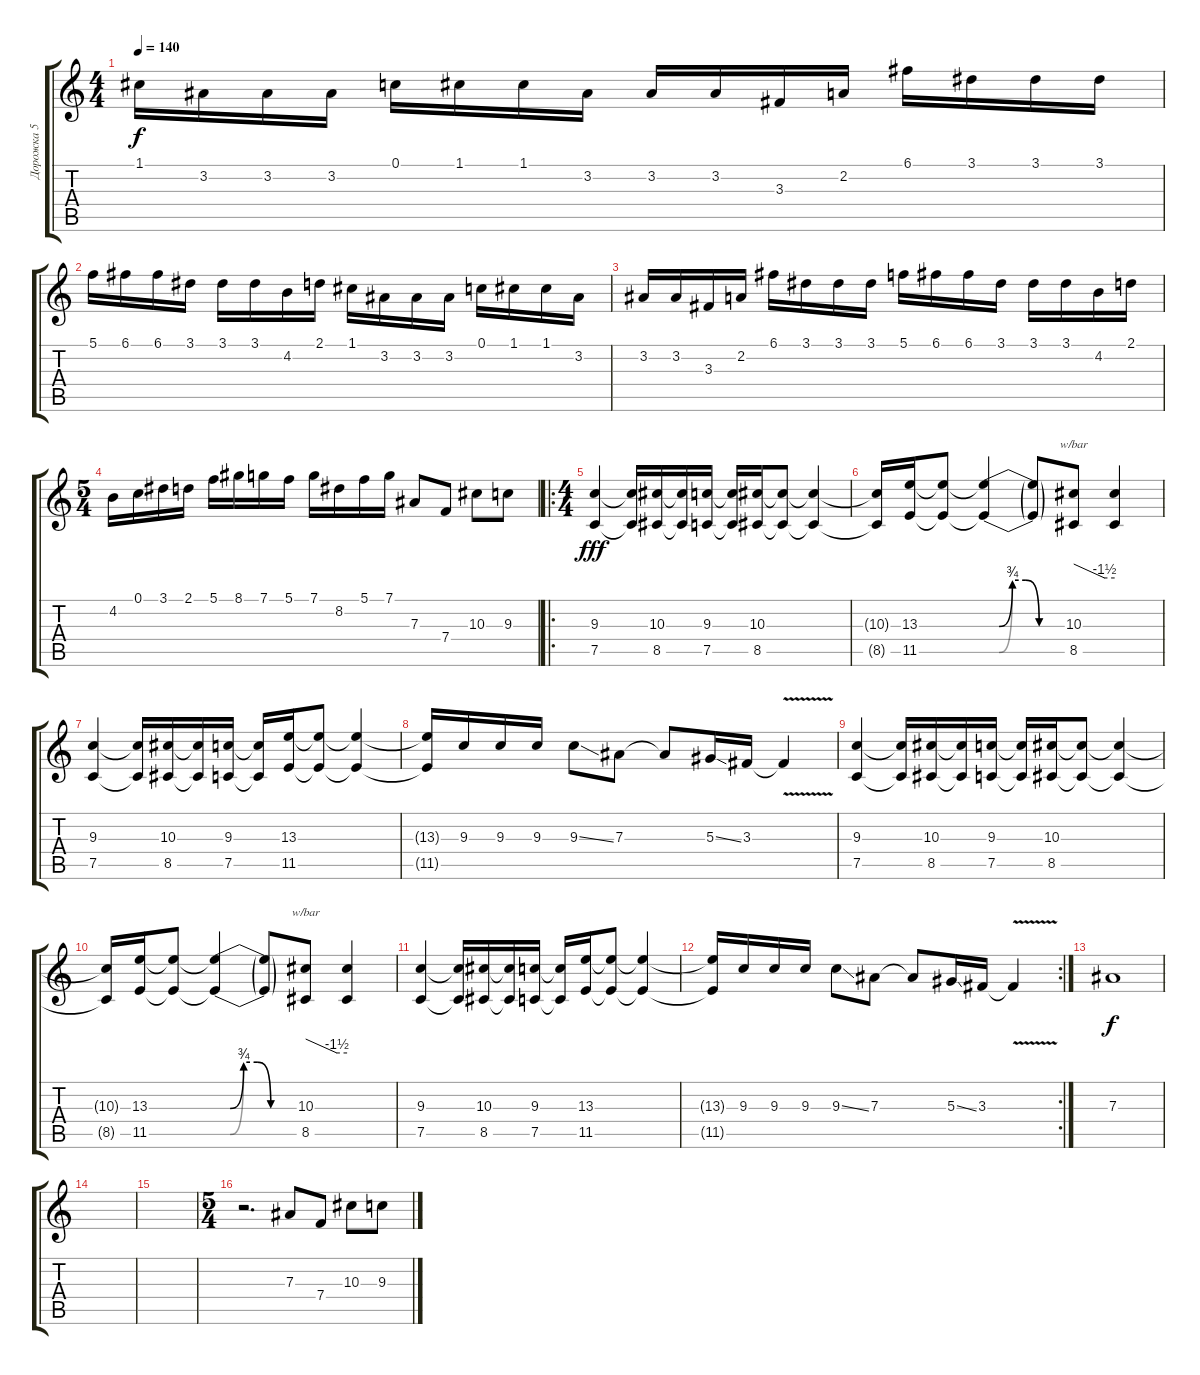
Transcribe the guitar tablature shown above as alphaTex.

\track ("Дорожка 5" "Дорожка 5") {instrument distortionguitar}
\staff {score tabs}
\tuning (C4 G3 Eb3 Bb2 F2 C2) {hide}
\ts (4 4)
\tempo 140
\clef g2
\ks c
1.1.16{dy f balance 2} 3.2.16 3.2.16 3.2.16 0.1.16 1.1.16 1.1.16 3.2.16 3.2.16 3.2.16 3.3.16 2.2.16 6.1.16 3.1.16 3.1.16 3.1.16 |
5.1.16 6.1.16 6.1.16 3.1.16 3.1.16 3.1.16 4.2.16 2.1.16 1.1.16 3.2.16 3.2.16 3.2.16 0.1.16 1.1.16 1.1.16 3.2.16 |
3.2.16 3.2.16 3.3.16 2.2.16 6.1.16 3.1.16 3.1.16 3.1.16 5.1.16 6.1.16 6.1.16 3.1.16 3.1.16 3.1.16 4.2.16 2.1.16 |
\ts (5 4)
4.2.16 0.1.16 3.1.16 2.1.16 5.1.16 8.1.16 7.1.16 5.1.16 7.1.16 8.2.16 5.1.16 7.1.16 7.3.8{balance 8} 7.4.8 10.3.8 9.3.8 |
\ro
\ts (4 4)
(9.3 7.5).4{dy fff balance 16} (9.3{t} 7.5{t}).16 (10.3 8.5).16 (10.3{t} 8.5{t}).16 (9.3 7.5).16 (9.3{t} 7.5{t}).16 (10.3 8.5).16 (10.3{t} 8.5{t}).8 (10.3{t} 8.5{t}).4 |
(10.3{t} 8.5{t}).16 (13.3 11.5).16 (13.3{t} 11.5{t}).8 (13.3{be (custom 0 0 10 0 20 3 30 3 40 0 60 0) t} 11.5{be (custom 0 0 10 0 20 3 30 3 40 0 60 0) t}).4 (13.3{t} 11.5{t}).8 (10.3 8.5).8{tbe (custom default 0 0 45 -6 60 -6)} (10.3{t} 8.5{t}).4 |
(9.3 7.5).4 (9.3{t} 7.5{t}).16 (10.3 8.5).16 (10.3{t} 8.5{t}).16 (9.3 7.5).16 (9.3{t} 7.5{t}).16 (13.3 11.5).16 (13.3{t} 11.5{t}).8 (13.3{t} 11.5{t}).4 |
(13.3{t} 11.5{t}).16 9.3.16 9.3.16 9.3.16 9.3{ss}.8 7.3.8 7.3{t}.8 5.3{ss}.16 3.3.16 3.3{v t}.4 |
(9.3 7.5).4{balance 0} (9.3{t} 7.5{t}).16 (10.3 8.5).16 (10.3{t} 8.5{t}).16 (9.3 7.5).16 (9.3{t} 7.5{t}).16 (10.3 8.5).16 (10.3{t} 8.5{t}).8 (10.3{t} 8.5{t}).4 |
(10.3{t} 8.5{t}).16 (13.3 11.5).16 (13.3{t} 11.5{t}).8 (13.3{be (custom 0 0 10 0 20 3 30 3 40 0 60 0) t} 11.5{be (custom 0 0 10 0 20 3 30 3 40 0 60 0) t}).4 (13.3{t} 11.5{t}).8 (10.3 8.5).8{tbe (custom default 0 0 45 -6 60 -6)} (10.3{t} 8.5{t}).4 |
(9.3 7.5).4 (9.3{t} 7.5{t}).16 (10.3 8.5).16 (10.3{t} 8.5{t}).16 (9.3 7.5).16 (9.3{t} 7.5{t}).16 (13.3 11.5).16 (13.3{t} 11.5{t}).8 (13.3{t} 11.5{t}).4 |
\rc 2
(13.3{t} 11.5{t}).16 9.3.16 9.3.16 9.3.16 9.3{ss}.8 7.3.8 7.3{t}.8 5.3{ss}.16 3.3.16 3.3{v t}.4 |
7.3.1{dy f volume 0 balance 8} |
|
|
\ts (5 4)
r.2{d volume 16} 7.3.8 7.4.8 10.3.8 9.3.8
